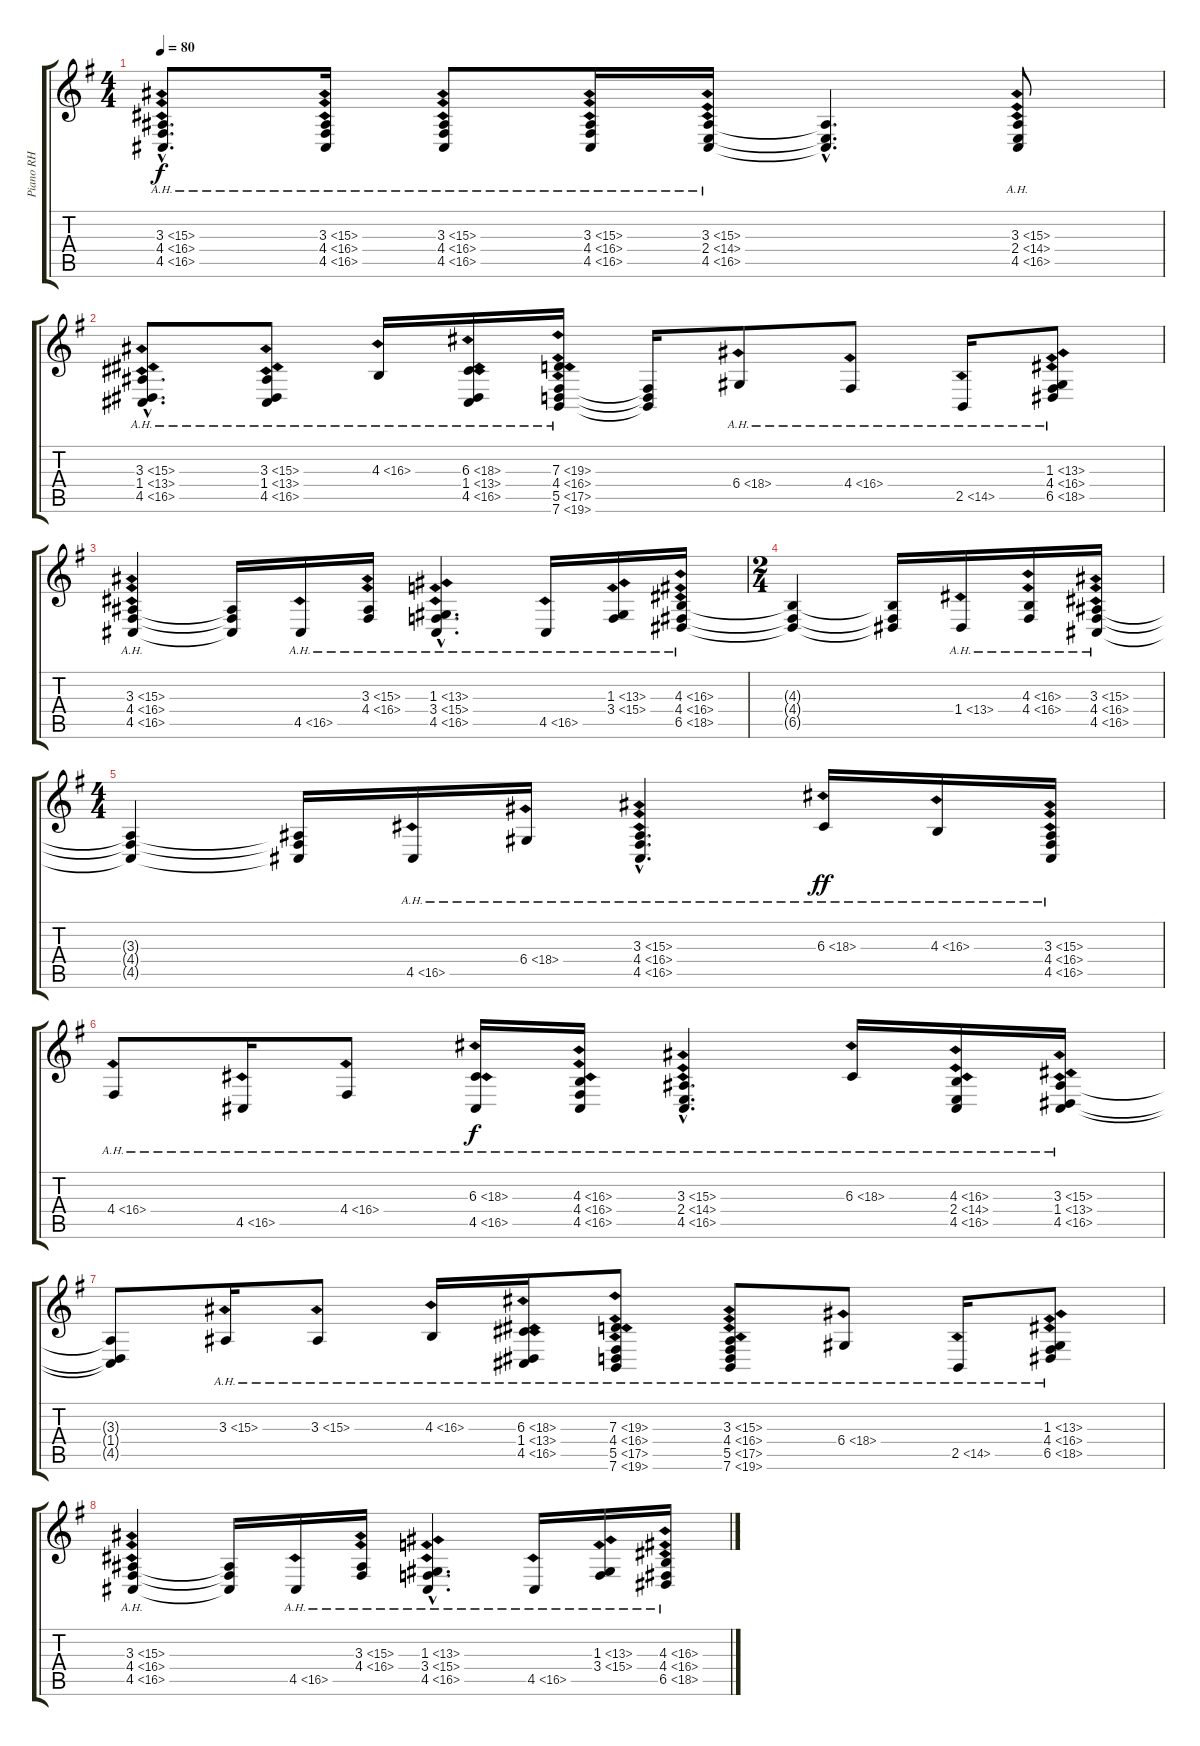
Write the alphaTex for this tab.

\track ("Piano RH" "Piano RH") {instrument acousticgrandpiano}
\staff {score tabs}
\tuning (E4 B3 G3 D3 A2 E2) {hide}
\ts (4 4)
\tempo 80
\clef g2
\ks g
(3.3{ah 12 hac} 4.4{ah 12 hac} 4.5{ah 12 hac}).8{d dy f instrument acousticgrandpiano} (3.3{ah 12} 4.4{ah 12} 4.5{ah 12}).16 (3.3{ah 12} 4.4{ah 12} 4.5{ah 12}).8 (3.3{ah 12} 4.4{ah 12} 4.5{ah 12}).16 (3.3{ah 12} 2.4{ah 12} 4.5{ah 12}).16 (3.3{hac t} 2.4{hac t} 4.5{hac t}).4{d} (3.3{ah 12} 2.4{ah 12} 4.5{ah 12}).8 |
(3.3{ah 12 hac} 1.4{ah 12 hac} 4.5{ah 12 hac}).8{d} (3.3{ah 12} 1.4{ah 12} 4.5{ah 12}).8 4.3{ah 12}.16 (6.3{ah 12} 1.4{ah 12} 4.5{ah 12}).16 (7.3{ah 12} 4.4{ah 12} 5.5{ah 12} 7.6{ah 12}).16 (4.4{t} 5.5{t} 7.6{t}).16 6.4{ah 12}.8 4.4{ah 12}.8 2.5{ah 12}.16 (1.3{ah 12} 4.4{ah 12} 6.5{ah 12}).8 |
(3.3{ah 12} 4.4{ah 12} 4.5{ah 12}).4 (3.3{t} 4.4{t} 4.5{t}).16 4.5{ah 12}.16 (3.3{ah 12} 4.4{ah 12}).16 (1.3{ah 12 hac} 3.4{ah 12 hac} 4.5{ah 12 hac}).4{d} 4.5{ah 12}.16 (1.3{ah 12} 3.4{ah 12}).16 (4.3{ah 12} 4.4{ah 12} 6.5{ah 12}).16 |
\ts (2 4)
(4.3{t} 4.4{t} 6.5{t}).4 (4.3{t} 4.4{t} 6.5{t}).16 1.4{ah 12}.16 (4.3{ah 12} 4.4{ah 12}).16 (3.3{ah 12} 4.4{ah 12} 4.5{ah 12}).16 |
\ts (4 4)
(3.3{t} 4.4{t} 4.5{t}).4 (3.3{t} 4.4{t} 4.5{t}).16 4.5{ah 12}.16 6.4{ah 12}.16 (3.3{ah 12 hac} 4.4{ah 12 hac} 4.5{ah 12 hac}).4{d} 6.3{ah 12}.16{dy ff} 4.3{ah 12}.16 (3.3{ah 12} 4.4{ah 12} 4.5{ah 12}).16 |
4.4{ah 12}.8 4.5{ah 12}.16 4.4{ah 12}.8 (6.3{ah 12} 4.5{ah 12}).16{dy f} (4.3{ah 12} 4.4{ah 12} 4.5{ah 12}).16 (3.3{ah 12 hac} 2.4{ah 12 hac} 4.5{ah 12 hac}).4{d} 6.3{ah 12}.16 (4.3{ah 12} 2.4{ah 12} 4.5{ah 12}).16 (3.3{ah 12} 1.4{ah 12} 4.5{ah 12}).16 |
(3.3{t} 1.4{t} 4.5{t}).8 3.3{ah 12}.16 3.3{ah 12}.8 4.3{ah 12}.16 (6.3{ah 12} 1.4{ah 12} 4.5{ah 12}).16 (7.3{ah 12} 4.4{ah 12} 5.5{ah 12} 7.6{ah 12}).8 (3.3{ah 12} 4.4{ah 12} 5.5{ah 12} 7.6{ah 12}).8 6.4{ah 12}.8 2.5{ah 12}.16 (1.3{ah 12} 4.4{ah 12} 6.5{ah 12}).8 |
(3.3{ah 12} 4.4{ah 12} 4.5{ah 12}).4 (3.3{t} 4.4{t} 4.5{t}).16 4.5{ah 12}.16 (3.3{ah 12} 4.4{ah 12}).16 (1.3{ah 12 hac} 3.4{ah 12 hac} 4.5{ah 12 hac}).4{d} 4.5{ah 12}.16 (1.3{ah 12} 3.4{ah 12}).16 (4.3{ah 12} 4.4{ah 12} 6.5{ah 12}).16
